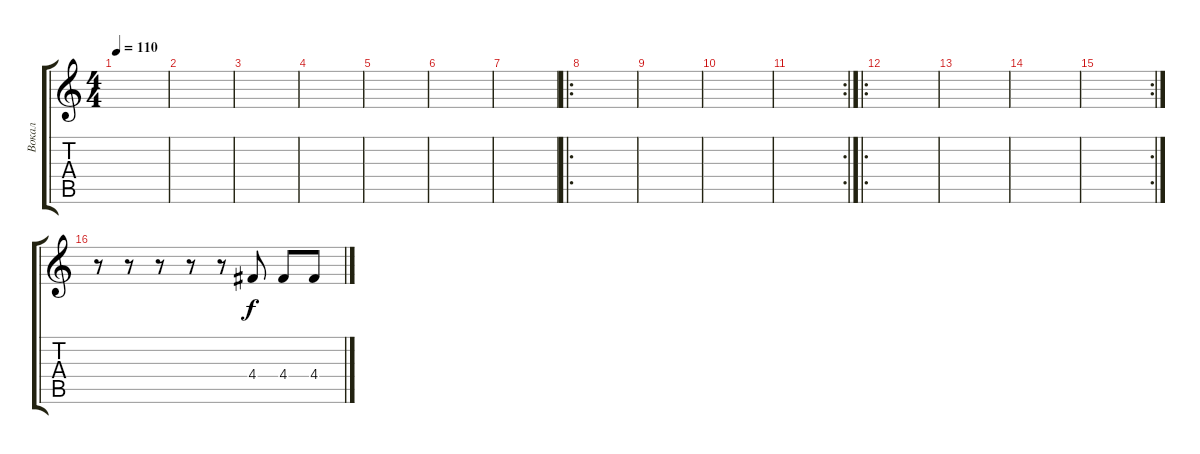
\track ("Вокал" "Вокал") {instrument acousticguitarsteel}
\staff {score tabs}
\tuning (E4 B3 G3 D3 A2 E2) {hide}
\ts (4 4)
\tempo 110
\clef g2
\ks c
|
|
|
|
|
|
|
\ro
|
|
|
\rc 2
|
\ro
|
|
|
\rc 2
|
r.8 r.8 r.8 r.8 r.8 4.4.8 4.4.8 4.4.8
